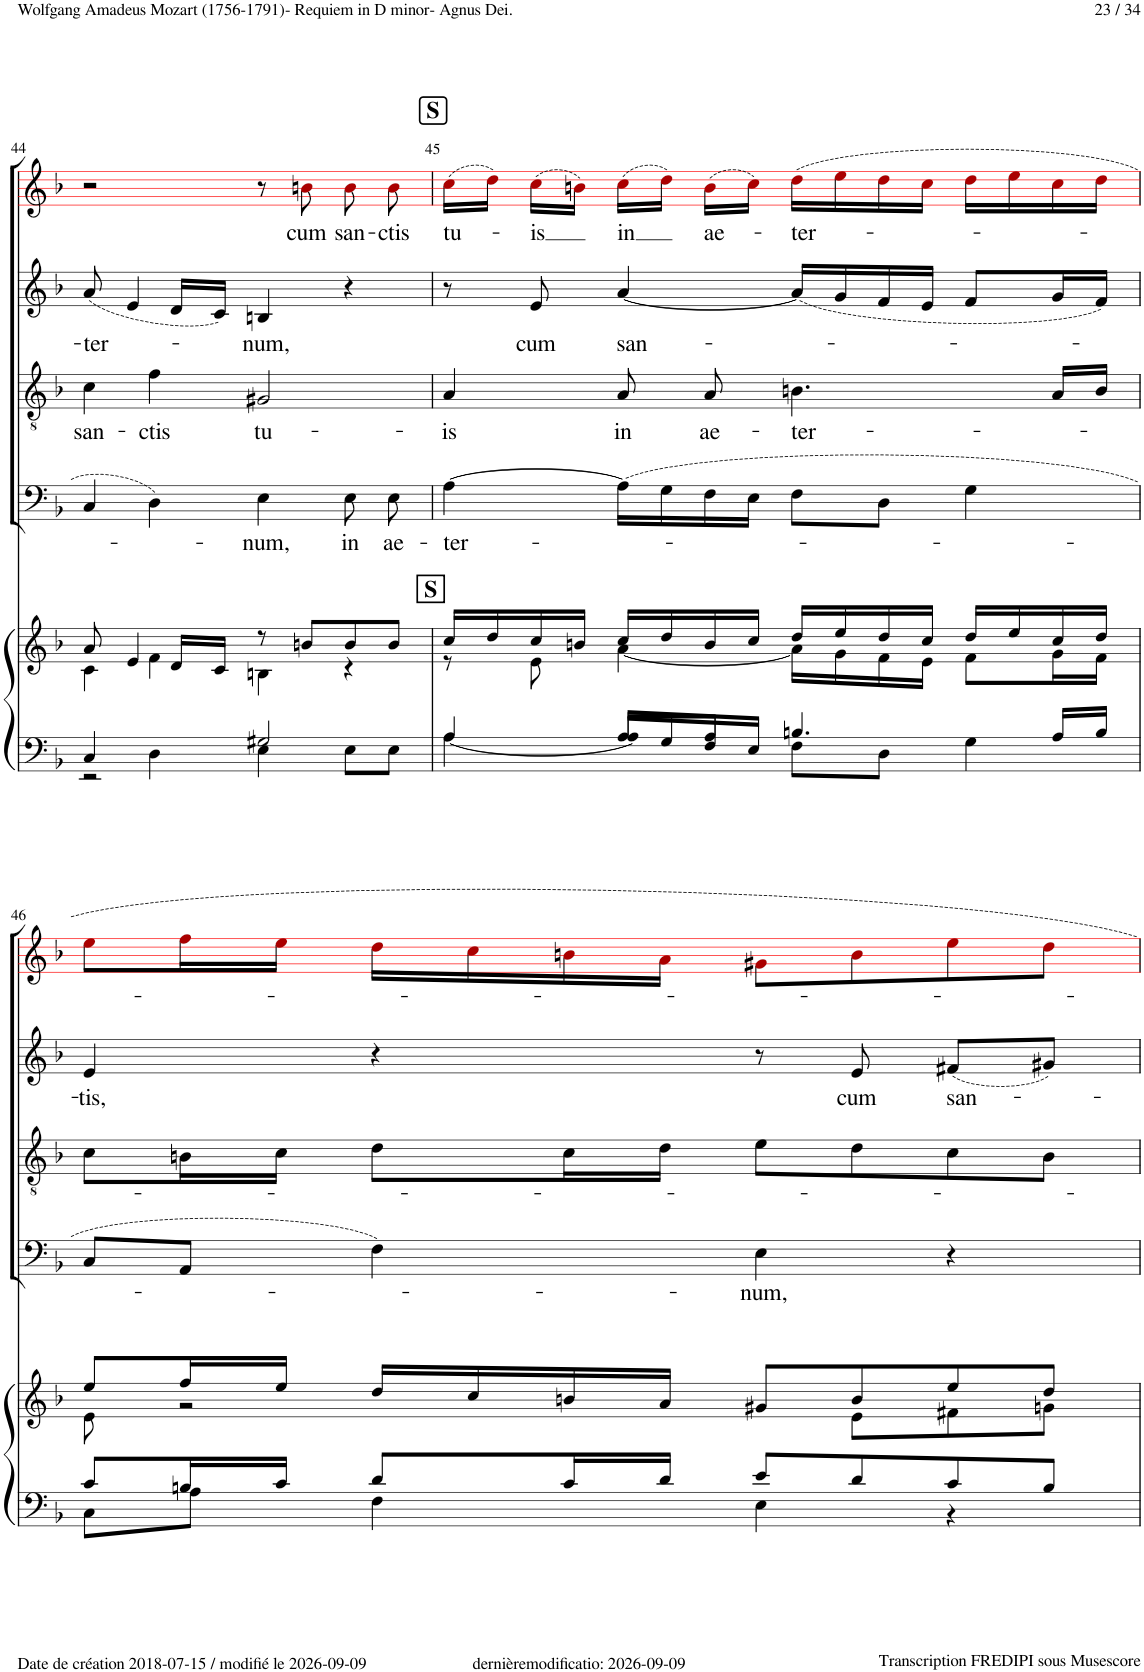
**kern	**kern	**kern	**text	**kern	**text	**kern	**text	**kern	**text
*part5	*part5	*part4	*part4	*part3	*part3	*part2	*part2	*part1	*part1
*staff6	*staff5	*staff4	*staff4	*staff3	*staff3	*staff2	*staff2	*staff1	*staff1
*I"Piano	*	*I"Bass	*	*I"Tenor	*	*I"Alto	*	*I"Soprano	*
*I'Pno	*	*	*	*	*	*	*	*	*
!!LO:PB:g=z
*clefF4	*clefG2	*clefF4	*	*clefGv2	*	*clefG2	*	*clefG2	*
*	*	*	*	*	*	*	*	*ITrd1c2	*
*k[b-]	*k[b-]	*k[b-]	*	*k[b-]	*	*k[b-]	*	*k[b-]	*
*M4/4	*M4/4	*M4/4	*	*M4/4	*	*M4/4	*	*M4/4	*
*met(c)	*met(c)	*met(c)	*	*met(c)	*	*met(c)	*	*met(c)	*
=44	=44	=44	=44	=44	=44	=44	=44	=44	=44
*^	*^	*	*	*	*	*	*	*	*
*	*	*	*^	*	*	*	*	*	*	*	*
!	!	!	!	!	!	!	!	!LO:LY:b	!	!LO:LY:b	!	!
4C/	2r	2ryy	4c\	8a/	4C!/	.	4c!\	san-	(8a!/	-ter-	2r	.
.	.	.	.	4e/	.	.	.	.	4e!/	.	.	.
!	!	!	!	!	!	!	!	!LO:LY:b	!	!	!	!
4D\	.	.	4f\	.	4D!\	.	4f!\	-ctis	.	.	.	.
.	.	.	.	16d/LL	.	.	.	.	16d!/LL	.	.	.
.	.	.	.	16c/JJ	.	.	.	.	16c!/JJ)	.	.	.
!	!	!	!	!	!	!LO:LY:b	!	!LO:LY:b	!	!LO:LY:b	!	!
2G#X/	4E\	8r	4Bn\	2ryy	4E!\	-num,	2G#X!/	tu-	4Bn!/	-num,	8r	.
!	!	!	!	!	!	!	!	!	!	!	!	!LO:LY:b
.	.	8bn/L	.	.	.	.	.	.	.	.	8bn!i\	cum
!	!	!	!	!	!	!LO:LY:b	!	!	!	!	!	!LO:LY:b
.	8E\L	8b/	4r	.	8E!\	in	.	.	4r	.	8b!i\	san-
!	!	!	!	!	!	!LO:LY:b	!	!	!	!	!	!LO:LY:b
.	8E\J	8b/J	.	.	8E!\	ae-	.	.	.	.	8b!i\	-ctis
*	*	*	*v	*v	*	*	*	*	*	*	*	*
=45	=45	=45	=45	=45	=45	=45	=45	=45	=45	=45	=45
!	!	!LO:TX:a:B:t=S	!	!	!	!	!	!	!	!	!
!	!	!	!	!	!LO:LY:b	!	!LO:LY:b	!	!	!	!LO:LY:b
4A/	[4A\	16cc/LL	8r	[4A!\	-ter-	4A!/	-is	8r	.	(16cc!i\LL	tu-
.	.	16dd/	.	.	.	.	.	.	.	16dd!i\JJ)	.
!	!	!	!	!	!	!	!	!	!LO:LY:b	!	!LO:LY:b
.	.	16cc/	8e\	.	.	.	.	8e!/	cum	(16cc!i\LL	-is
.	.	16bn/JJ	.	.	.	.	.	.	.	16bn!i\JJ)	.
!	!	!	!	!	!	!	!LO:LY:b	!	!LO:LY:b	!	!LO:LY:b
8A/L	16A/LL]	16cc/LL	[4a\	(16A!\LL]	.	8A!/	in	[4a!/	san-	(16cc!i\LL	in
.	16G/	16dd/	.	16G!\	.	.	.	.	.	16dd!i\JJ)	.
!	!	!	!	!	!	!	!LO:LY:b	!	!	!	!LO:LY:b
8A/J	16F/	16b/	.	16F!\	.	8A!/	ae-	.	.	(16b!i\LL	ae-
.	16E/JJ	16cc/JJ	.	16E!\JJ	.	.	.	.	.	16cc!i\JJ)	.
!	!	!	!	!	!	!	!LO:LY:b	!	!	!	!LO:LY:b
4.Bn/	8F\L	16dd/LL	16a\LL]	8F!\L	.	4.Bn!\	-ter-	(16a!/LL]	.	16dd!i\LL	-ter-
.	.	16ee/	16g\	.	.	.	.	16g!/	.	16ee!i\	.
.	8D\J	16dd/	16f\	8D!\J	.	.	.	16f!/	.	16dd!i\	.
.	.	16cc/JJ	16e\JJ	.	.	.	.	16e!/JJ	.	16cc!i\JJ	.
.	4G\	16dd/LL	8f\L	4G!\	.	.	.	8f!/L	.	16dd!i\LL	.
.	.	16ee/	.	.	.	.	.	.	.	16ee!i\	.
16A/LL	.	16cc/	16g\L	.	.	16A!/LL	.	16g!/L	.	16cc!i\	.
16B/JJ	.	16dd/JJ	16f\JJ	.	.	16B!/JJ	.	16f!/JJ)	.	16dd!i\JJ	.
!!LO:LB:g=z
=46	=46	=46	=46	=46	=46	=46	=46	=46	=46	=46	=46
!	!	!	!	!	!	!	!	!	!LO:LY:b	!	!
8c/L	8C\L	8ee/L	8e\	8C!/L	.	8c!\L	.	4e!/	-tis,	8ee!i\L	.
16Bn/L	8A\J	16ff/L	2r	8AA!/J	.	16Bn!\L	.	.	.	16ff!i\L	.
16c/JJ	.	16ee/JJ	.	.	.	16c!\JJ	.	.	.	16ee!i\JJ	.
8d/L	4F\	16dd/LL	.	4F!\)	.	8d!\L	.	4r	.	16dd!i\LL	.
.	.	16cc/	.	.	.	.	.	.	.	16cc!i\	.
16c/L	.	16bn/	.	.	.	16c!\L	.	.	.	16bn!i\	.
16d/JJ	.	16a/JJ	.	.	.	16d!\JJ	.	.	.	16a!i\JJ	.
!	!	!	!	!	!LO:LY:b	!	!	!	!	!	!
8e/L	4E\	8g#X/L	.	4E!\	-num,	8e!\L	.	8r	.	8g#X!i\L	.
!	!	!	!	!	!	!	!	!	!LO:LY:b	!	!
8d/	.	8b/	8e\L	.	.	8d!\	.	8e!/	cum	8b!i\	.
!	!	!	!	!	!	!	!	!	!LO:LY:b	!	!
8c/	4r	8ee/	8f#X\	4r	.	8c!\	.	(8f#X!/L	san-	8ee!i\	.
8B/J	.	8dd/J	8gn\J	.	.	8B!\J	.	8g#X!/J)	.	8dd!i\J	.
*v	*v	*	*	*	*	*	*	*	*	*	*
*	*v	*v	*	*	*	*	*	*	*	*
=	=	=	=	=	=	=	=	=	=
*-	*-	*-	*-	*-	*-	*-	*-	*-	*-
